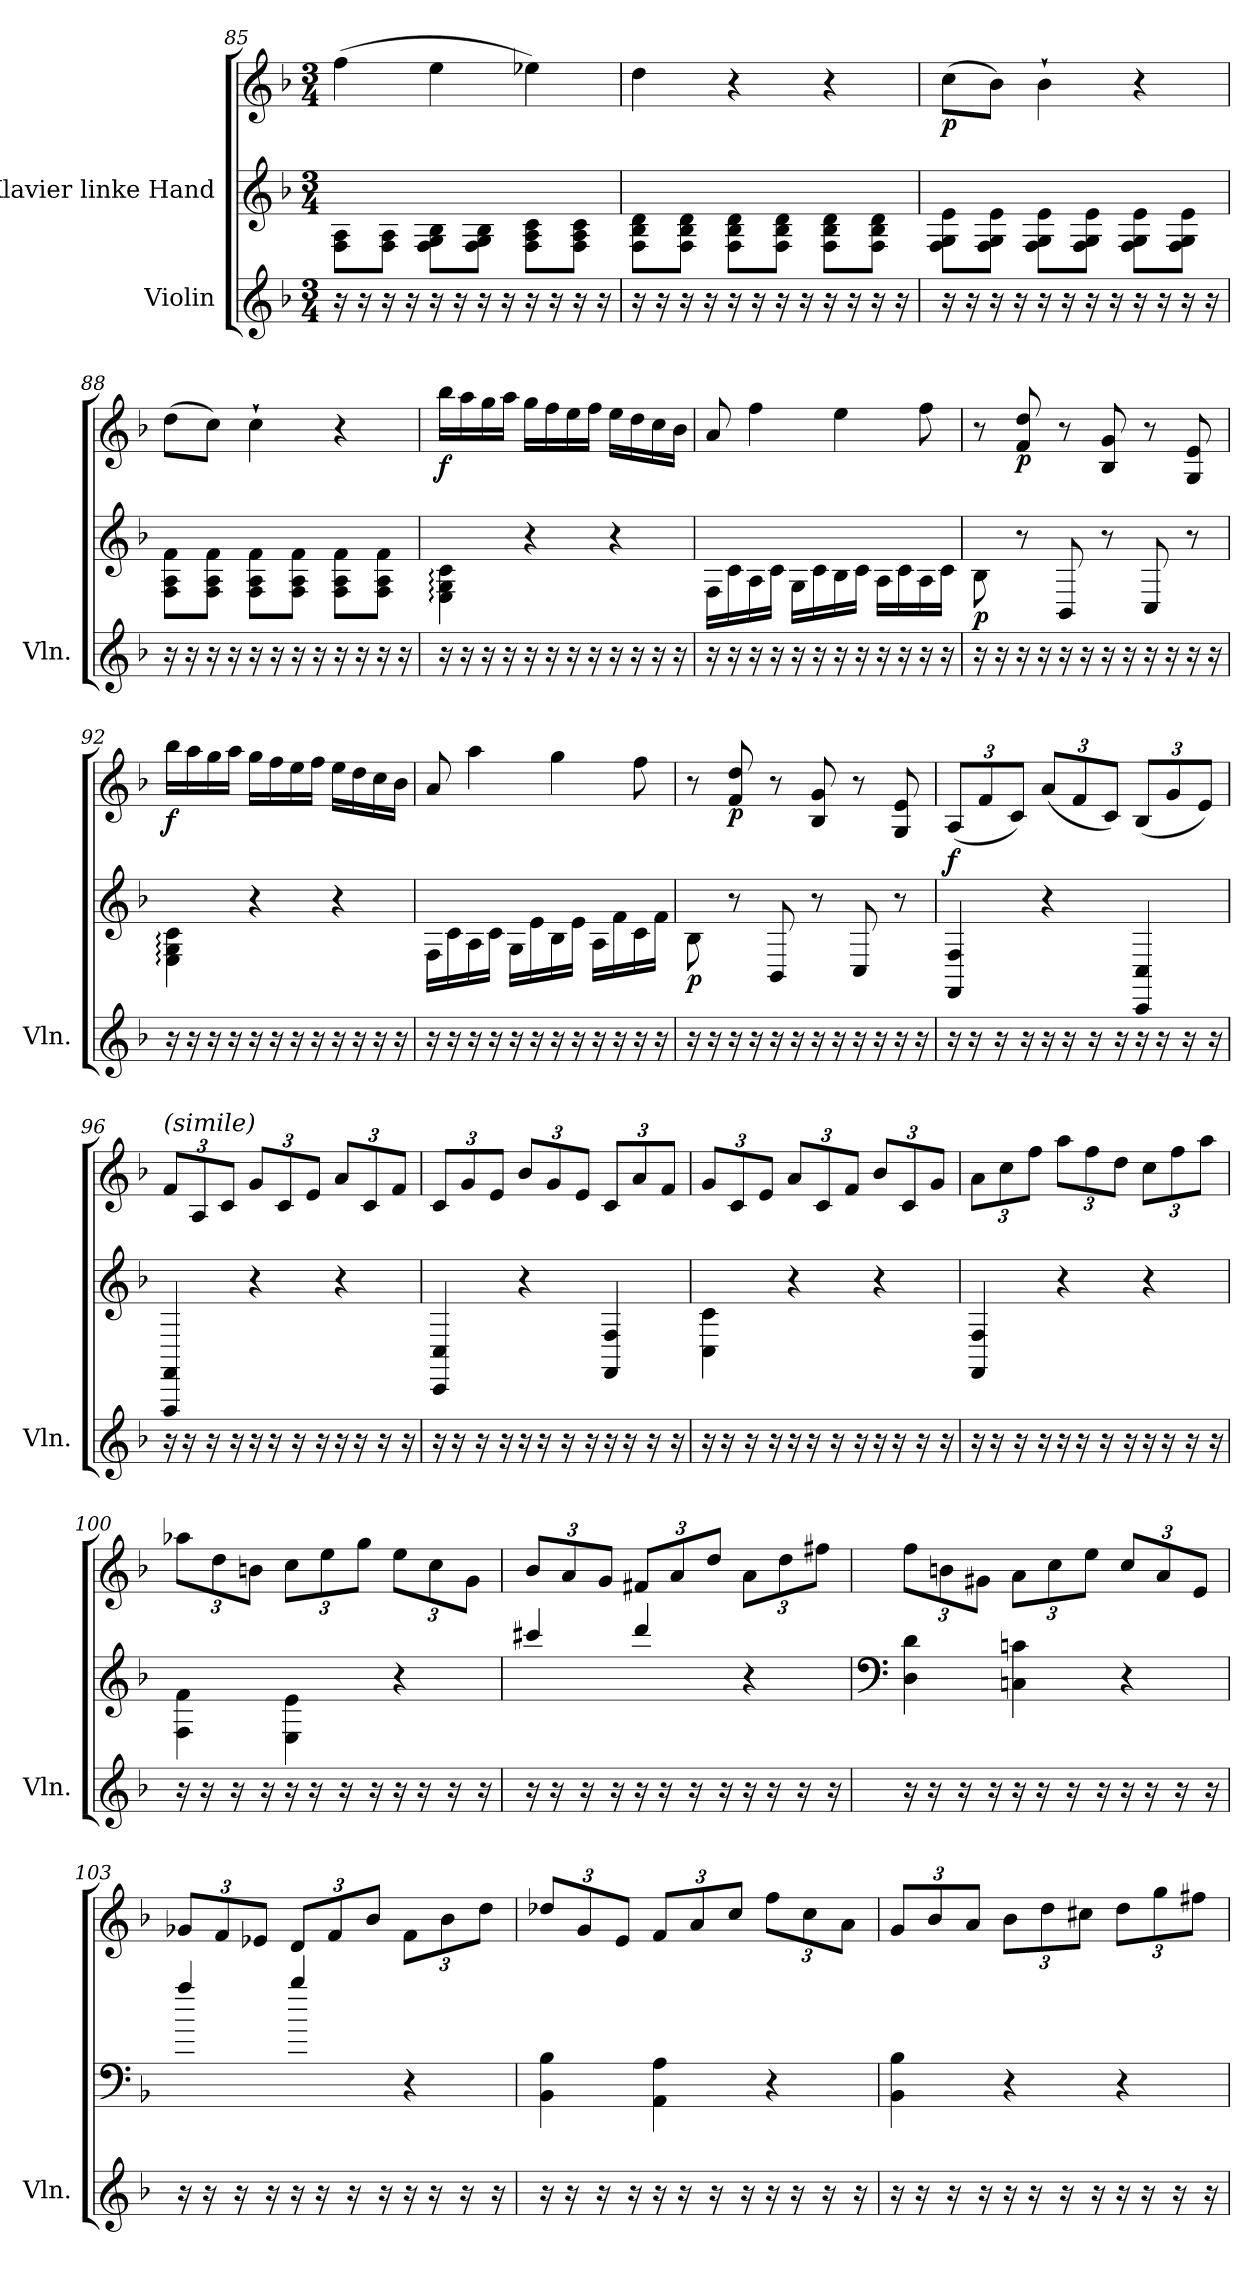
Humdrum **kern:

**kern	**kern	**kern	**dynam
*part2	*part1	*part1	*part1
*staff3	*staff2	*staff1	*staff1/2
*I"Violin	*I"Klavier linke Hand	*	*
*I'Vln.	*	*	*
!!LO:PB:g=z
*clefG2	*clefG2	*clefG2	*
*k[b-]	*k[b-]	*k[b-]	*
*M3/4	*M3/4	*M3/4	*
=85	=85	=85	=85
16r	8F\ 8A\L	(>4ff\	.
16r	.	.	.
16r	8F\ 8A\J	.	.
16r	.	.	.
16r	8F\ 8G\ 8B-\L	4ee\	.
16r	.	.	.
16r	8F\ 8G\ 8B-\J	.	.
16r	.	.	.
16r	8F\ 8A\ 8c\L	4ee-X\)	.
16r	.	.	.
16r	8F\ 8A\ 8c\J	.	.
16r	.	.	.
=86	=86	=86	=86
16r	8F\ 8B-\ 8d\L	4dd\	.
16r	.	.	.
16r	8F\ 8B-\ 8d\J	.	.
16r	.	.	.
16r	8F\ 8B-\ 8d\L	4r	.
16r	.	.	.
16r	8F\ 8B-\ 8d\J	.	.
16r	.	.	.
16r	8F\ 8B-\ 8d\L	4r	.
16r	.	.	.
16r	8F\ 8B-\ 8d\J	.	.
16r	.	.	.
=87	=87	=87	=87
!	!	!	!LO:DY:b
16r	8F\ 8G\ 8e\L	(>8cc\L	p
16r	.	.	.
16r	8F\ 8G\ 8e\J	8b-\J)	.
16r	.	.	.
16r	8F\ 8G\ 8e\L	4b-`\	.
16r	.	.	.
16r	8F\ 8G\ 8e\J	.	.
16r	.	.	.
16r	8F\ 8G\ 8e\L	4r	.
16r	.	.	.
16r	8F\ 8G\ 8e\J	.	.
16r	.	.	.
=88	=88	=88	=88
16r	8F\ 8A\ 8f\L	(>8dd\L	.
16r	.	.	.
16r	8F\ 8A\ 8f\J	8cc\J)	.
16r	.	.	.
16r	8F\ 8A\ 8f\L	4cc`\	.
16r	.	.	.
16r	8F\ 8A\ 8f\J	.	.
16r	.	.	.
16r	8F\ 8A\ 8f\L	4r	.
16r	.	.	.
16r	8F\ 8A\ 8f\J	.	.
16r	.	.	.
!!LO:LB:g=z
=89	=89	=89	=89
!	!	!	!LO:DY:b
16r	4E\: 4G\: 4c\:	16bb-\LL	f
16r	.	16aa\	.
16r	.	16gg\	.
16r	.	16aa\JJ	.
16r	4r	16gg\LL	.
16r	.	16ff\	.
16r	.	16ee\	.
16r	.	16ff\JJ	.
16r	4r	16ee\LL	.
16r	.	16dd\	.
16r	.	16cc\	.
16r	.	16b-\JJ	.
=90	=90	=90	=90
16r	16F\LL	8a/	.
16r	16c\	.	.
16r	16A\	4ff\	.
16r	16c\JJ	.	.
16r	16G\LL	.	.
16r	16c\	.	.
16r	16B-\	4ee\	.
16r	16c\JJ	.	.
16r	16A\LL	.	.
16r	16c\	.	.
16r	16A\	8ff\	.
16r	16c\JJ	.	.
=91	=91	=91	=91
!	!	!	!LO:DY:b=2
16r	8B-\	8r	p
16r	.	.	.
!	!	!	!LO:DY:b
16r	8r	8f/ 8dd/	p
16r	.	.	.
16r	8BB-/	8r	.
16r	.	.	.
16r	8r	8B-/ 8g/	.
16r	.	.	.
16r	8C/	8r	.
16r	.	.	.
16r	8r	8G/ 8e/	.
16r	.	.	.
=92	=92	=92	=92
!	!	!	!LO:DY:b
16r	4E\: 4G\: 4c\:	16bb-\LL	f
16r	.	16aa\	.
16r	.	16gg\	.
16r	.	16aa\JJ	.
16r	4r	16gg\LL	.
16r	.	16ff\	.
16r	.	16ee\	.
16r	.	16ff\JJ	.
16r	4r	16ee\LL	.
16r	.	16dd\	.
16r	.	16cc\	.
16r	.	16b-\JJ	.
!!LO:LB:g=z
=93	=93	=93	=93
16r	16F\LL	8a/	.
16r	16c\	.	.
16r	16A\	4aa\	.
16r	16c\JJ	.	.
16r	16G\LL	.	.
16r	16e\	.	.
16r	16B-\	4gg\	.
16r	16e\JJ	.	.
16r	16A\LL	.	.
16r	16f\	.	.
16r	16c\	8ff\	.
16r	16f\JJ	.	.
=94	=94	=94	=94
!	!	!	!LO:DY:b=2
16r	8B-\	8r	p
16r	.	.	.
!	!	!	!LO:DY:b
16r	8r	8f/ 8dd/	p
16r	.	.	.
16r	8BB-/	8r	.
16r	.	.	.
16r	8r	8B-/ 8g/	.
16r	.	.	.
16r	8C/	8r	.
16r	.	.	.
16r	8r	8G/ 8e/	.
16r	.	.	.
=95	=95	=95	=95
*	*	*Xbrackettup	*
!	!	!	!LO:DY:a=2
16r	4FF/ 4F/	(<12A/L	f
16r	.	.	.
.	.	12f/	.
16r	.	.	.
.	.	12c/J)	.
16r	.	.	.
16r	4r	(<12a/L	.
16r	.	.	.
.	.	12f/	.
16r	.	.	.
.	.	12c/J)	.
16r	.	.	.
16r	4CC/ 4C/	(<12B-/L	.
16r	.	.	.
.	.	12g/	.
16r	.	.	.
.	.	12e/J)	.
16r	.	.	.
!!LO:LB:g=z
=96	=96	=96	=96
!	!	!LO:TX:a:i:t=(simile)	!
16r	4FFF/ 4FF/	12f/L	.
16r	.	.	.
.	.	12A/	.
16r	.	.	.
.	.	12c/J	.
16r	.	.	.
16r	4r	12g/L	.
16r	.	.	.
.	.	12c/	.
16r	.	.	.
.	.	12e/J	.
16r	.	.	.
16r	4r	12a/L	.
16r	.	.	.
.	.	12c/	.
16r	.	.	.
.	.	12f/J	.
16r	.	.	.
=97	=97	=97	=97
16r	4CC/ 4C/	12c/L	.
16r	.	.	.
.	.	12g/	.
16r	.	.	.
.	.	12e/J	.
16r	.	.	.
16r	4r	12b-/L	.
16r	.	.	.
.	.	12g/	.
16r	.	.	.
.	.	12e/J	.
16r	.	.	.
16r	4FF/ 4F/	12c/L	.
16r	.	.	.
.	.	12a/	.
16r	.	.	.
.	.	12f/J	.
16r	.	.	.
=98	=98	=98	=98
16r	4C\ 4c\	12g/L	.
16r	.	.	.
.	.	12c/	.
16r	.	.	.
.	.	12e/J	.
16r	.	.	.
16r	4r	12a/L	.
16r	.	.	.
.	.	12c/	.
16r	.	.	.
.	.	12f/J	.
16r	.	.	.
16r	4r	12b-/L	.
16r	.	.	.
.	.	12c/	.
16r	.	.	.
.	.	12g/J	.
16r	.	.	.
!!LO:PB:g=z
=99	=99	=99	=99
16r	4FF/ 4F/	12a\L	.
16r	.	.	.
.	.	12cc\	.
16r	.	.	.
.	.	12ff\J	.
16r	.	.	.
16r	4r	12aa\L	.
16r	.	.	.
.	.	12ff\	.
16r	.	.	.
.	.	12dd\J	.
16r	.	.	.
16r	4r	12cc\L	.
16r	.	.	.
.	.	12ff\	.
16r	.	.	.
.	.	12aa\J	.
16r	.	.	.
=100	=100	=100	=100
16r	4F\ 4f\	12aa-X\L	.
16r	.	.	.
.	.	12dd\	.
16r	.	.	.
.	.	12bn\J	.
16r	.	.	.
16r	4E\ 4e\	12cc\L	.
16r	.	.	.
.	.	12ee\	.
16r	.	.	.
.	.	12gg\J	.
16r	.	.	.
16r	4r	12ee\L	.
16r	.	.	.
.	.	12cc\	.
16r	.	.	.
.	.	12g\J	.
16r	.	.	.
=101	=101	=101	=101
16r	4ccc#X/	12b-/L	.
16r	.	.	.
.	.	12a/	.
16r	.	.	.
.	.	12g/J	.
16r	.	.	.
16r	4ddd/	12f#X/L	.
16r	.	.	.
.	.	12a/	.
16r	.	.	.
.	.	12dd/J	.
16r	.	.	.
16r	4r	12a\L	.
16r	.	.	.
.	.	12dd\	.
16r	.	.	.
.	.	12ff#X\J	.
16r	.	.	.
!!LO:LB:g=z
=102	=102	=102	=102
*	*clefF4	*	*
16r	4D\ 4d\	12ff\L	.
16r	.	.	.
.	.	12bn\	.
16r	.	.	.
.	.	12g#X\J	.
16r	.	.	.
16r	4Cn\ 4cn\	12a\L	.
16r	.	.	.
.	.	12cc\	.
16r	.	.	.
.	.	12ee\J	.
16r	.	.	.
16r	4r	12cc/L	.
16r	.	.	.
.	.	12a/	.
16r	.	.	.
.	.	12e/J	.
16r	.	.	.
=103	=103	=103	=103
16r	4aa/	12g-X/L	.
16r	.	.	.
.	.	12f/	.
16r	.	.	.
.	.	12e-X/J	.
16r	.	.	.
16r	4bb-/	12d/L	.
16r	.	.	.
.	.	12f/	.
16r	.	.	.
.	.	12b-/J	.
16r	.	.	.
16r	4r	12f\L	.
16r	.	.	.
.	.	12b-\	.
16r	.	.	.
.	.	12dd\J	.
16r	.	.	.
=104	=104	=104	=104
16r	4BB-\ 4B-\	12dd-X/L	.
16r	.	.	.
.	.	12g/	.
16r	.	.	.
.	.	12e/J	.
16r	.	.	.
16r	4AA\ 4A\	12f/L	.
16r	.	.	.
.	.	12a/	.
16r	.	.	.
.	.	12cc/J	.
16r	.	.	.
16r	4r	12ff\L	.
16r	.	.	.
.	.	12cc\	.
16r	.	.	.
.	.	12a\J	.
16r	.	.	.
!!LO:LB:g=z
=105	=105	=105	=105
16r	4BB-\ 4B-\	12g/L	.
16r	.	.	.
.	.	12b-/	.
16r	.	.	.
.	.	12a/J	.
16r	.	.	.
16r	4r	12b-\L	.
16r	.	.	.
.	.	12dd\	.
16r	.	.	.
.	.	12cc#X\J	.
16r	.	.	.
16r	4r	12dd\L	.
16r	.	.	.
.	.	12gg\	.
16r	.	.	.
.	.	12ff#X\J	.
16r	.	.	.
=	=	=	=
*-	*-	*-	*-
